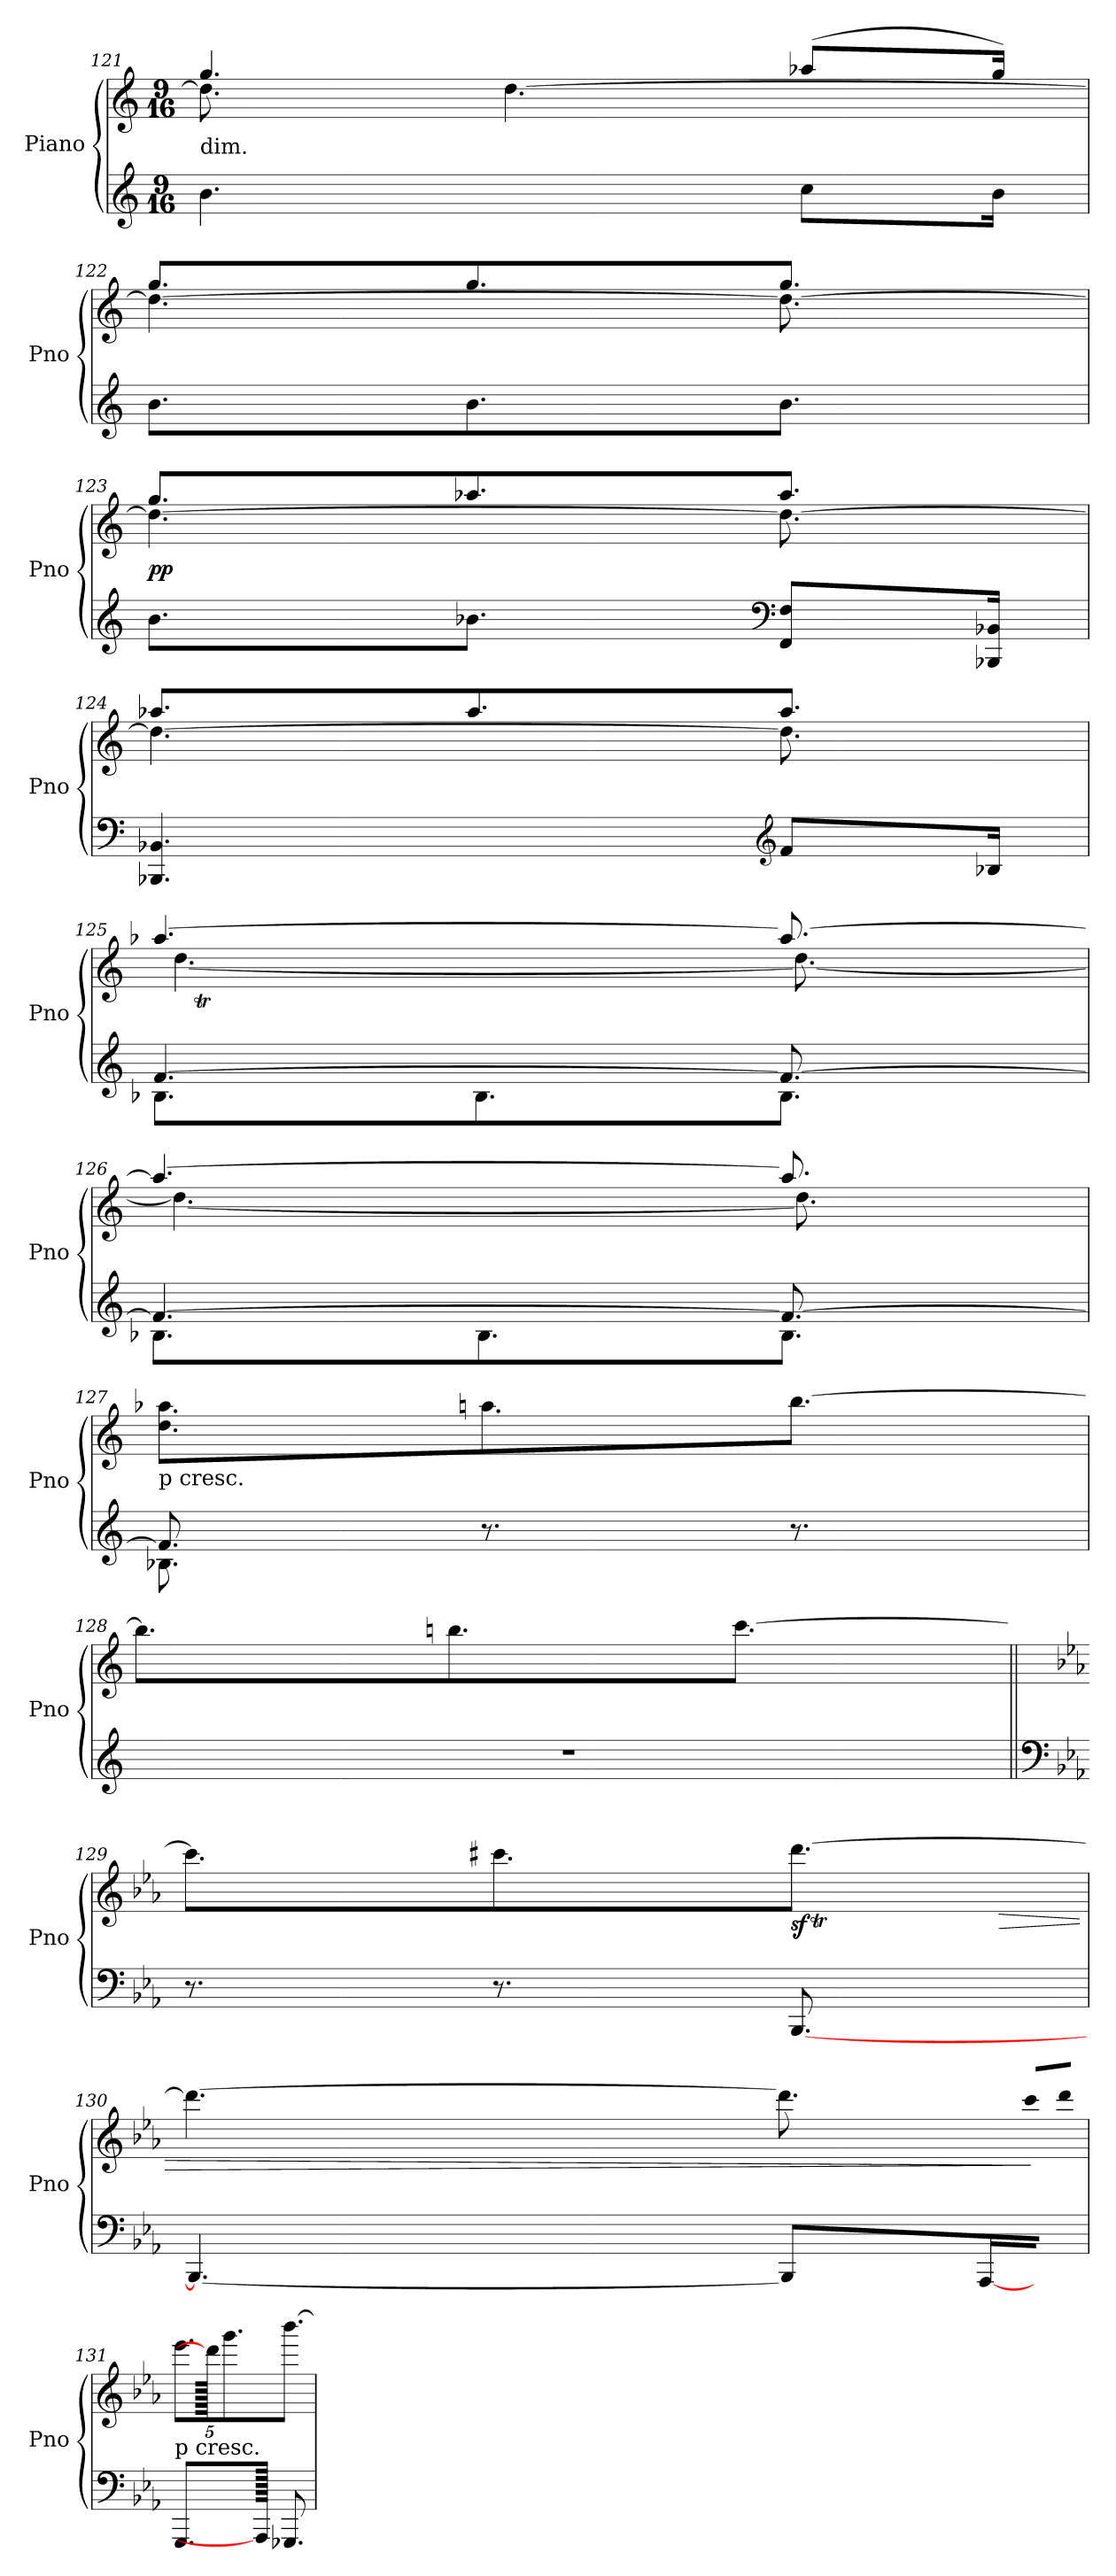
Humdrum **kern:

**kern	**kern	**dynam
*part1	*part1	*part1
*staff2	*staff1	*staff1/2
*I"Piano	*	*
*I'Pno	*	*
!!LO:LB:g=z
*clefG2	*clefG2	*
*k[]	*k[]	*
*M9/16	*M9/16	*
=121	=121	=121
*	*^	*
*	*	*Xtuplet	*
*	*	*^	*
!	!LO:TX:b:t=dim.	!	!	!
4.b\	8.dd\]	96ddLLLLyy	4.gg/	.
.	.	96eeyy	.	.
.	.	96ddyy	.	.
.	.	96eeyy	.	.
.	.	96ddyy	.	.
.	.	96eeyy	.	.
.	.	96ddyy	.	.
.	.	96eeyy	.	.
.	.	96ddyy	.	.
.	.	96eeyy	.	.
.	.	96ddyy	.	.
.	.	96eeyy	.	.
.	.	96ddyy	.	.
.	.	96eeyy	.	.
.	.	96ddyy	.	.
.	.	96eeyy	.	.
.	.	96ddyy	.	.
.	.	96eeyy	.	.
.	[4.dd\	96ddyy	.	.
.	.	96ee-Xyy	.	.
.	.	96ddyy	.	.
.	.	96ee-yy	.	.
.	.	96ddyy	.	.
.	.	96ee-yy	.	.
.	.	96ddyy	.	.
.	.	96ee-yy	.	.
.	.	96ddyy	.	.
.	.	96ee-yy	.	.
.	.	96ddyy	.	.
.	.	96ee-yy	.	.
.	.	96ddyy	.	.
.	.	96ee-yy	.	.
.	.	96ddyy	.	.
.	.	96ee-yy	.	.
.	.	96ddyy	.	.
.	.	96ee-yy	.	.
8cc\L	.	96ddyy	(>8aa-X/L	.
.	.	96ee-yy	.	.
.	.	96ddyy	.	.
.	.	96ee-yy	.	.
.	.	96ddyy	.	.
.	.	96ee-yy	.	.
.	.	96ddyy	.	.
.	.	96ee-yy	.	.
.	.	96ddyy	.	.
.	.	96ee-yy	.	.
.	.	96ddyy	.	.
.	.	96ee-yy	.	.
16b\Jk	.	96ddyy	16gg/Jk)	.
.	.	96ee-yy	.	.
.	.	96ddyy	.	.
.	.	96ee-yy	.	.
.	.	96ddyy	.	.
.	.	96ee-JJJJyy	.	.
!!LO:LB:g=z	!!	!!
=122	=122	=122	=122	=122
8.b\L	4.dd\_	96ddLLLLyy	8.gg/L	.
.	.	96ee-Xyy	.	.
.	.	96ddyy	.	.
.	.	96ee-yy	.	.
.	.	96ddyy	.	.
.	.	96ee-yy	.	.
.	.	96ddyy	.	.
.	.	96ee-yy	.	.
.	.	96ddyy	.	.
.	.	96ee-yy	.	.
.	.	96ddyy	.	.
.	.	96ee-yy	.	.
.	.	96ddyy	.	.
.	.	96ee-yy	.	.
.	.	96ddyy	.	.
.	.	96ee-yy	.	.
.	.	96ddyy	.	.
.	.	96ee-yy	.	.
8.b\	.	96ddyy	8.gg/	.
.	.	96ee-yy	.	.
.	.	96ddyy	.	.
.	.	96ee-yy	.	.
.	.	96ddyy	.	.
.	.	96ee-yy	.	.
.	.	96ddyy	.	.
.	.	96ee-yy	.	.
.	.	96ddyy	.	.
.	.	96ee-yy	.	.
.	.	96ddyy	.	.
.	.	96ee-yy	.	.
.	.	96ddyy	.	.
.	.	96ee-yy	.	.
.	.	96ddyy	.	.
.	.	96ee-yy	.	.
.	.	96ddyy	.	.
.	.	96ee-yy	.	.
8.b\J	8.dd\_	96ddyy	8.gg/J	.
.	.	96ee-yy	.	.
.	.	96ddyy	.	.
.	.	96ee-yy	.	.
.	.	96ddyy	.	.
.	.	96ee-yy	.	.
.	.	96ddyy	.	.
.	.	96ee-yy	.	.
.	.	96ddyy	.	.
.	.	96ee-yy	.	.
.	.	96ddyy	.	.
.	.	96ee-yy	.	.
.	.	96ddyy	.	.
.	.	96ee-yy	.	.
.	.	96ddyy	.	.
.	.	96ee-yy	.	.
.	.	96ddyy	.	.
.	.	96ee-JJJJyy	.	.
!!LO:LB:g=z	!!	!!
=123	=123	=123	=123	=123
!	!	!	!	!LO:DY:b
8.b\L	4.dd\_	96ddLLLLyy	8.gg/L	pp
.	.	96ee-Xyy	.	.
.	.	96ddyy	.	.
.	.	96ee-yy	.	.
.	.	96ddyy	.	.
.	.	96ee-yy	.	.
.	.	96ddyy	.	.
.	.	96ee-yy	.	.
.	.	96ddyy	.	.
.	.	96ee-yy	.	.
.	.	96ddyy	.	.
.	.	96ee-yy	.	.
.	.	96ddyy	.	.
.	.	96ee-yy	.	.
.	.	96ddyy	.	.
.	.	96ee-yy	.	.
.	.	96ddyy	.	.
.	.	96ee-yy	.	.
8.b-X\J	.	96ddyy	8.aa-X/	.
.	.	96ee-yy	.	.
.	.	96ddyy	.	.
.	.	96ee-yy	.	.
.	.	96ddyy	.	.
.	.	96ee-yy	.	.
.	.	96ddyy	.	.
.	.	96ee-yy	.	.
.	.	96ddyy	.	.
.	.	96ee-yy	.	.
.	.	96ddyy	.	.
.	.	96ee-yy	.	.
.	.	96ddyy	.	.
.	.	96ee-yy	.	.
.	.	96ddyy	.	.
.	.	96ee-yy	.	.
.	.	96ddyy	.	.
.	.	96ee-yy	.	.
*clefF4	*	*	*	*
8FF/ 8F/L	8.dd\_	96ddyy	8.aa-/J	.
.	.	96ee-yy	.	.
.	.	96ddyy	.	.
.	.	96ee-yy	.	.
.	.	96ddyy	.	.
.	.	96ee-yy	.	.
.	.	96ddyy	.	.
.	.	96ee-yy	.	.
.	.	96ddyy	.	.
.	.	96ee-yy	.	.
.	.	96ddyy	.	.
.	.	96ee-yy	.	.
16BBB-X/ 16BB-X/Jk	.	96ddyy	.	.
.	.	96ee-yy	.	.
.	.	96ddyy	.	.
.	.	96ee-yy	.	.
.	.	96ddyy	.	.
.	.	96ee-JJJJyy	.	.
!!LO:PB:g=z	!!	!!
=124	=124	=124	=124	=124
4.BBB-X/ 4.BB-X/	4.dd\_	96ddLLLLyy	8.aa-X/L	.
.	.	96ee-Xyy	.	.
.	.	96ddyy	.	.
.	.	96ee-yy	.	.
.	.	96ddyy	.	.
.	.	96ee-yy	.	.
.	.	96ddyy	.	.
.	.	96ee-yy	.	.
.	.	96ddyy	.	.
.	.	96ee-yy	.	.
.	.	96ddyy	.	.
.	.	96ee-yy	.	.
.	.	96ddyy	.	.
.	.	96ee-yy	.	.
.	.	96ddyy	.	.
.	.	96ee-yy	.	.
.	.	96ddyy	.	.
.	.	96ee-yy	.	.
.	.	96ddyy	8.aa-/	.
.	.	96ee-yy	.	.
.	.	96ddyy	.	.
.	.	96ee-yy	.	.
.	.	96ddyy	.	.
.	.	96ee-yy	.	.
.	.	96ddyy	.	.
.	.	96ee-yy	.	.
.	.	96ddyy	.	.
.	.	96ee-yy	.	.
.	.	96ddyy	.	.
.	.	96ee-yy	.	.
.	.	96ddyy	.	.
.	.	96ee-yy	.	.
.	.	96ddyy	.	.
.	.	96ee-yy	.	.
.	.	96ddyy	.	.
.	.	96ee-yy	.	.
*clefG2	*	*	*	*
8f/L	8.dd\]	96ddyy	8.aa-/J	.
.	.	96ee-yy	.	.
.	.	96ddyy	.	.
.	.	96ee-yy	.	.
.	.	96ddyy	.	.
.	.	96ee-yy	.	.
.	.	96ddyy	.	.
.	.	96ee-yy	.	.
.	.	96ddyy	.	.
.	.	96ee-yy	.	.
.	.	96ddyy	.	.
.	.	96ee-yy	.	.
16B-X/Jk	.	96ddyy	.	.
.	.	96ee-yy	.	.
.	.	96ddyy	.	.
.	.	96ee-yy	.	.
.	.	96ddyy	.	.
.	.	96ee-JJJJyy	.	.
*	*v	*v	*v	*
!!LO:LB:g=z
=125	=125	=125
*^	*	*
*	*Xtuplet	*	*
*	*^	*^	*
*	*	*	*	*^	*
*	*	*	*	*	*^	*
[4.f/	96fLLLLyy	8.B-X\L	[4.aa-X/	96aa-LLLLyy	96ddLLLLyy	[4.dd\	.
.	96gyy	.	.	96bb-XTyy	96ee-Xyy	.	.
.	96fyy	.	.	96aa-yy	96ddyy	.	.
.	96gyy	.	.	96bb-yy	96ee-yy	.	.
.	96fyy	.	.	96aa-yy	96ddyy	.	.
.	96gyy	.	.	96bb-yy	96ee-yy	.	.
.	96fyy	.	.	96aa-yy	96ddyy	.	.
.	96gyy	.	.	96bb-yy	96ee-yy	.	.
.	96fyy	.	.	96aa-yy	96ddyy	.	.
.	96gyy	.	.	96bb-yy	96ee-yy	.	.
.	96fyy	.	.	96aa-yy	96ddyy	.	.
.	96gyy	.	.	96bb-yy	96ee-yy	.	.
.	96fyy	.	.	96aa-yy	96ddyy	.	.
.	96gyy	.	.	96bb-yy	96ee-yy	.	.
.	96fyy	.	.	96aa-yy	96ddyy	.	.
.	96gyy	.	.	96bb-yy	96ee-yy	.	.
.	96fyy	.	.	96aa-yy	96ddyy	.	.
.	96gyy	.	.	96bb-yy	96ee-yy	.	.
.	96fyy	8.B-\	.	96aa-yy	96ddyy	.	.
.	96gyy	.	.	96bb-yy	96ee-yy	.	.
.	96fyy	.	.	96aa-yy	96ddyy	.	.
.	96gyy	.	.	96bb-yy	96ee-yy	.	.
.	96fyy	.	.	96aa-yy	96ddyy	.	.
.	96gyy	.	.	96bb-yy	96ee-yy	.	.
.	96fyy	.	.	96aa-yy	96ddyy	.	.
.	96gyy	.	.	96bb-yy	96ee-yy	.	.
.	96fyy	.	.	96aa-yy	96ddyy	.	.
.	96gyy	.	.	96bb-yy	96ee-yy	.	.
.	96fyy	.	.	96aa-yy	96ddyy	.	.
.	96gyy	.	.	96bb-yy	96ee-yy	.	.
.	96fyy	.	.	96aa-yy	96ddyy	.	.
.	96gyy	.	.	96bb-yy	96ee-yy	.	.
.	96fyy	.	.	96aa-yy	96ddyy	.	.
.	96gyy	.	.	96bb-yy	96ee-yy	.	.
.	96fyy	.	.	96aa-yy	96ddyy	.	.
.	96gyy	.	.	96bb-yy	96ee-yy	.	.
8.f/_	96fyy	8.B-\J	8.aa-/_	96aa-yy	96ddyy	8.dd\_	.
.	96gyy	.	.	96bb-yy	96ee-yy	.	.
.	96fyy	.	.	96aa-yy	96ddyy	.	.
.	96gyy	.	.	96bb-yy	96ee-yy	.	.
.	96fyy	.	.	96aa-yy	96ddyy	.	.
.	96gyy	.	.	96bb-yy	96ee-yy	.	.
.	96fyy	.	.	96aa-yy	96ddyy	.	.
.	96gyy	.	.	96bb-yy	96ee-yy	.	.
.	96fyy	.	.	96aa-yy	96ddyy	.	.
.	96gyy	.	.	96bb-yy	96ee-yy	.	.
.	96fyy	.	.	96aa-yy	96ddyy	.	.
.	96gyy	.	.	96bb-yy	96ee-yy	.	.
.	96fyy	.	.	96aa-yy	96ddyy	.	.
.	96gyy	.	.	96bb-yy	96ee-yy	.	.
.	96fyy	.	.	96aa-yy	96ddyy	.	.
.	96gyy	.	.	96bb-yy	96ee-yy	.	.
.	96fyy	.	.	96aa-yy	96ddyy	.	.
.	96gJJJJyy	.	.	96bb-JJJJyy	96ee-JJJJyy	.	.
!!LO:LB:g=z	!!	!!	!!
=126	=126	=126	=126	=126	=126	=126	=126
4.f/_	96fLLLLyy	8.B-X\L	4.aa-/_	96aa-XLLLLyy	96ddLLLLyy	4.dd\_	.
.	96gyy	.	.	96bb-Xyy	96ee-Xyy	.	.
.	96fyy	.	.	96aa-yy	96ddyy	.	.
.	96gyy	.	.	96bb-yy	96ee-yy	.	.
.	96fyy	.	.	96aa-yy	96ddyy	.	.
.	96gyy	.	.	96bb-yy	96ee-yy	.	.
.	96fyy	.	.	96aa-yy	96ddyy	.	.
.	96gyy	.	.	96bb-yy	96ee-yy	.	.
.	96fyy	.	.	96aa-yy	96ddyy	.	.
.	96gyy	.	.	96bb-yy	96ee-yy	.	.
.	96fyy	.	.	96aa-yy	96ddyy	.	.
.	96gyy	.	.	96bb-yy	96ee-yy	.	.
.	96fyy	.	.	96aa-yy	96ddyy	.	.
.	96gyy	.	.	96bb-yy	96ee-yy	.	.
.	96fyy	.	.	96aa-yy	96ddyy	.	.
.	96gyy	.	.	96bb-yy	96ee-yy	.	.
.	96fyy	.	.	96aa-yy	96ddyy	.	.
.	96gyy	.	.	96bb-yy	96ee-yy	.	.
.	96fyy	8.B-\	.	96aa-yy	96ddyy	.	.
.	96gyy	.	.	96bb-yy	96ee-yy	.	.
.	96fyy	.	.	96aa-yy	96ddyy	.	.
.	96gyy	.	.	96bb-yy	96ee-yy	.	.
.	96fyy	.	.	96aa-yy	96ddyy	.	.
.	96gyy	.	.	96bb-yy	96ee-yy	.	.
.	96fyy	.	.	96aa-yy	96ddyy	.	.
.	96gyy	.	.	96bb-yy	96ee-yy	.	.
.	96fyy	.	.	96aa-yy	96ddyy	.	.
.	96gyy	.	.	96bb-yy	96ee-yy	.	.
.	96fyy	.	.	96aa-yy	96ddyy	.	.
.	96gyy	.	.	96bb-yy	96ee-yy	.	.
.	96fyy	.	.	96aa-yy	96ddyy	.	.
.	96gyy	.	.	96bb-yy	96ee-yy	.	.
.	96fyy	.	.	96aa-yy	96ddyy	.	.
.	96gyy	.	.	96bb-yy	96ee-yy	.	.
.	96fyy	.	.	96aa-yy	96ddyy	.	.
.	96gyy	.	.	96bb-yy	96ee-yy	.	.
8.f/_	96fyy	8.B-\J	8.aa-/]	96aa-yy	96ddyy	8.dd\]	.
.	96gyy	.	.	96bb-yy	96ee-yy	.	.
.	96fyy	.	.	96aa-yy	96ddyy	.	.
.	96gyy	.	.	96bb-yy	96ee-yy	.	.
.	96fyy	.	.	96aa-yy	96ddyy	.	.
.	96gyy	.	.	96bb-yy	96ee-yy	.	.
.	96fyy	.	.	96aa-yy	96ddyy	.	.
.	96gyy	.	.	96bb-yy	96ee-yy	.	.
.	96fyy	.	.	96aa-yy	96ddyy	.	.
.	96gyy	.	.	96bb-yy	96ee-yy	.	.
.	96fyy	.	.	96aa-yy	96ddyy	.	.
.	96gyy	.	.	96bb-yy	96ee-yy	.	.
.	96fyy	.	.	96aa-yy	96ddyy	.	.
.	96gyy	.	.	96bb-yy	96ee-yy	.	.
.	96fyy	.	.	96aa-yy	96ddyy	.	.
.	96gyy	.	.	96bb-yy	96ee-yy	.	.
.	96fyy	.	.	96aa-TTTyy	96ddyy	.	.
.	96gJJJJyy	.	.	96bb-JJJJyy	96ee-JJJJyy	.	.
*	*v	*v	*	*	*	*	*
*	*	*	*	*v	*v	*
!!LO:LB:g=z
=127	=127	=127	=127	=127	=127
!	!	!LO:TX:b:t=p cresc.	!	!	!
*	*	*	*v	*v	*
8.f/]	8.B-X\	8.dd\ 8.aa-X\L	96aa-LLLLyy	.
.	.	.	96bb-Xyy	.
.	.	.	96aa-yy	.
.	.	.	96bb-yy	.
.	.	.	96aa-yy	.
.	.	.	96bb-yy	.
.	.	.	96aa-yy	.
.	.	.	96bb-yy	.
.	.	.	96aa-yy	.
.	.	.	96bb-yy	.
.	.	.	96aa-yy	.
.	.	.	96bb-yy	.
.	.	.	96aa-yy	.
.	.	.	96bb-yy	.
.	.	.	96aa-yy	.
.	.	.	96bb-yy	.
.	.	.	96aa-yy	.
.	.	.	96bb-yy	.
8.r	4.ryy	8.aan\	96aayy	.
.	.	.	96bb-yy	.
.	.	.	96aayy	.
.	.	.	96bb-yy	.
.	.	.	96aayy	.
.	.	.	96bb-yy	.
.	.	.	96aayy	.
.	.	.	96bb-yy	.
.	.	.	96aayy	.
.	.	.	96bb-yy	.
.	.	.	96aayy	.
.	.	.	96bb-yy	.
.	.	.	96aayy	.
.	.	.	96bb-yy	.
.	.	.	96aayy	.
.	.	.	96bb-yy	.
.	.	.	96aayy	.
.	.	.	96bb-yy	.
8.r	.	[8.bb-\J	96bb-yy	.
.	.	.	96cccyy	.
.	.	.	96bb-yy	.
.	.	.	96cccyy	.
.	.	.	96bb-yy	.
.	.	.	96cccyy	.
.	.	.	96bb-yy	.
.	.	.	96cccyy	.
.	.	.	96bb-yy	.
.	.	.	96cccyy	.
.	.	.	96bb-yy	.
.	.	.	96cccyy	.
.	.	.	96bb-yy	.
.	.	.	96cccyy	.
.	.	.	96bb-yy	.
.	.	.	96cccyy	.
.	.	.	96bb-yy	.
.	.	.	96cccJJJJyy	.
*v	*v	*	*	*
!!LO:LB:g=z	!!
=128	=128	=128	=128
16%9r	8.bb-\L]	96bb-XLLLLyy	.
.	.	96cccyy	.
.	.	96bb-yy	.
.	.	96cccyy	.
.	.	96bb-yy	.
.	.	96cccyy	.
.	.	96bb-yy	.
.	.	96cccyy	.
.	.	96bb-yy	.
.	.	96cccyy	.
.	.	96bb-yy	.
.	.	96cccyy	.
.	.	96bb-yy	.
.	.	96cccyy	.
.	.	96bb-yy	.
.	.	96cccyy	.
.	.	96bb-yy	.
.	.	96cccyy	.
.	8.bbn\	96bbyy	.
.	.	96cccyy	.
.	.	96bbyy	.
.	.	96cccyy	.
.	.	96bbyy	.
.	.	96cccyy	.
.	.	96bbyy	.
.	.	96cccyy	.
.	.	96bbyy	.
.	.	96cccyy	.
.	.	96bbyy	.
.	.	96cccyy	.
.	.	96bbyy	.
.	.	96cccyy	.
.	.	96bbyy	.
.	.	96cccyy	.
.	.	96bbyy	.
.	.	96cccyy	.
.	[8.ccc\J	96cccyy	.
.	.	96dddyy	.
.	.	96cccyy	.
.	.	96dddyy	.
.	.	96cccyy	.
.	.	96dddyy	.
.	.	96cccyy	.
.	.	96dddyy	.
.	.	96cccyy	.
.	.	96dddyy	.
.	.	96cccyy	.
.	.	96dddyy	.
.	.	96cccyy	.
.	.	96dddyy	.
.	.	96cccyy	.
.	.	96dddyy	.
.	.	96cccyy	.
.	.	96dddJJJJyy	.
!!LO:LB:g=z	!!
=129||	=129||	=129||	=129||
*clefF4	*	*	*
*k[b-e-a-]	*k[b-e-a-]	*	*
*E-:	*E-:	*	*
8.r	8.ccc\L]	96cccLLLLyy	.
.	.	96dddyy	.
.	.	96cccyy	.
.	.	96dddyy	.
.	.	96cccyy	.
.	.	96dddyy	.
.	.	96cccyy	.
.	.	96dddyy	.
.	.	96cccyy	.
.	.	96dddyy	.
.	.	96cccyy	.
.	.	96dddyy	.
.	.	96cccyy	.
.	.	96dddyy	.
.	.	96cccyy	.
.	.	96dddyy	.
.	.	96cccyy	.
.	.	96dddyy	.
8.r	8.ccc#X\	96ccc#yy	.
.	.	96dddyy	.
.	.	96ccc#yy	.
.	.	96dddyy	.
.	.	96ccc#yy	.
.	.	96dddyy	.
.	.	96ccc#yy	.
.	.	96dddyy	.
.	.	96ccc#yy	.
.	.	96dddyy	.
.	.	96ccc#yy	.
.	.	96dddyy	.
.	.	96ccc#yy	.
.	.	96dddyy	.
.	.	96ccc#yy	.
.	.	96dddyy	.
.	.	96ccc#yy	.
.	.	96dddyy	.
!	!	!	!LO:DY:b
[8.BBB-/	[8.ddd\J	96dddyy	sf
.	.	96dddtyy	.
.	.	96dddyy	.
.	.	96eee-Xyy	.
.	.	96dddyy	.
.	.	96eee-yy	.
.	.	96dddyy	.
.	.	96eee-yy	.
.	.	96dddyy	.
.	.	96eee-yy	.
.	.	96dddyy	.
.	.	96eee-yy	.
.	.	96dddyy	.
!	!	!	!LO:HP:b
.	.	96eee-yy	>
.	.	96dddyy	.
.	.	96eee-yy	.
.	.	96dddyy	.
.	.	96eee-JJJJyy	.
!!LO:PB:g=z	!!
=130	=130	=130	=130
320ryy	4.ddd\_	96dddLLLLyy	.
4.BBB-/_	.	.	.
.	.	96eee-yy	.
.	.	96dddyy	.
.	.	96eee-yy	.
.	.	96dddyy	.
.	.	96eee-yy	.
.	.	96dddyy	.
.	.	96eee-yy	.
.	.	96dddyy	.
.	.	96eee-yy	.
.	.	96dddyy	.
.	.	96eee-yy	.
.	.	96dddyy	.
.	.	96eee-yy	.
.	.	96dddyy	.
.	.	96eee-yy	.
.	.	96dddyy	.
.	.	96eee-yy	.
.	.	96dddyy	.
.	.	96eee-yy	.
.	.	96dddyy	.
.	.	96eee-yy	.
.	.	96dddyy	.
.	.	96eee-yy	.
.	.	96dddyy	.
.	.	96eee-yy	.
.	.	96dddyy	.
.	.	96eee-yy	.
.	.	96dddyy	.
.	.	96eee-yy	.
.	.	96dddyy	.
.	.	96eee-yy	.
.	.	96dddyy	.
.	.	96eee-yy	.
.	.	96dddyy	.
.	.	96eee-yy	.
.	8.ddd\]	96dddyy	.
8BBB-/L]	.	.	.
.	.	96eee-yy	.
.	.	96dddyy	.
.	.	96eee-yy	.
.	.	96dddyy	.
.	.	96eee-yy	.
.	.	96dddyy	.
.	.	96eee-yy	.
.	.	96dddyy	.
.	.	96eee-TTTyy	.
.	.	96dddyy	.
.	.	96eee-yy	.
!	!	!LO:N:vis=128	!
.	.	192.dddLyy	.
[320%19AAA-/Jk	.	.	.
!	!	!LO:N:vis=128	!
.	.	192.eee-yy	.
!	!	!LO:N:vis=128	!
.	.	192.dddJJJJJyy	.
.	.	1920ryy	.
*	*	*tuplet	*
*	*	*Xbrackettup	*
.	.	48ccc/LLL	.
.	.	[960%17ddd/JJJ	]
320ryy	64ryy	64ryy	.
!LO:N:vis=128	!	!	!
80ryy	.	.	.
*	*v	*v	*
!!LO:LB:g=z
=131	=131	=131
!	!LO:TX:b:t=p cresc.	!
4.GGG/	8.eee-\L	.
.	320ddd/JJJ]	.
.	8.ggg\	.
320AAA-/Jk]	.	.
8.GGG-X/	[8.bbb-\J	.
=	=	=
*-	*-	*-
